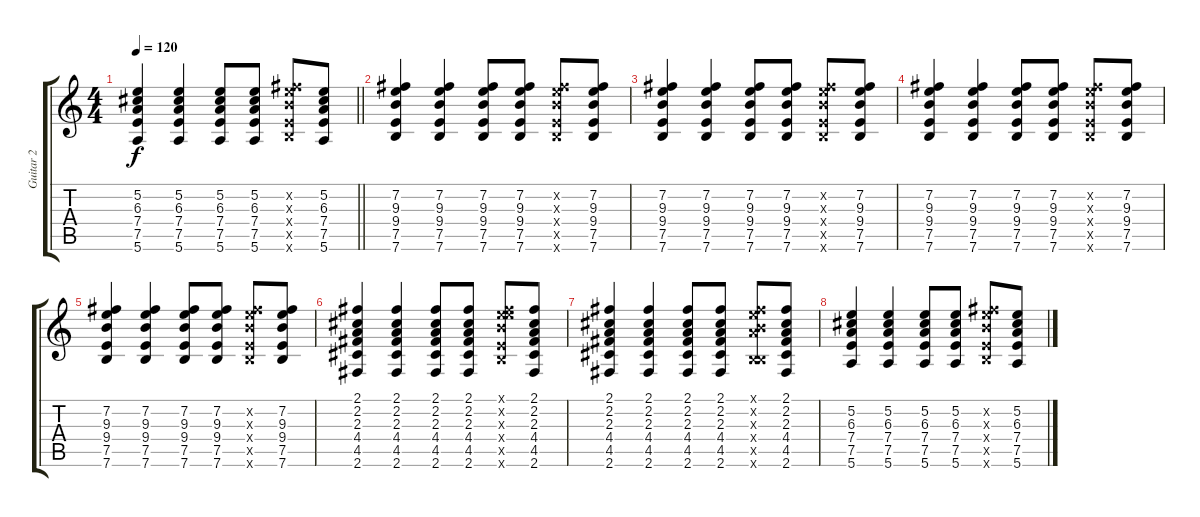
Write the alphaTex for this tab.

\track ("Guitar 2" "Guitar 2") {instrument acousticguitarnylon}
\staff {score tabs}
\tuning (E4 B3 G3 D3 A2 E2) {hide}
\ts (4 4)
\tempo 120
\clef g2
\barLineRight lightlight
\ks c
(5.2 6.3 7.4 7.5 5.6).4{dy f} (5.2 6.3 7.4 7.5 5.6).4 (5.2 6.3 7.4 7.5 5.6).8 (5.2 6.3 7.4 7.5 5.6).8 (7.2{x} 9.3{x} 9.4{x} 7.5{x} 7.6{x}).8 (5.2 6.3 7.4 7.5 5.6).8 |
(7.2 9.3 9.4 7.5 7.6).4 (7.2 9.3 9.4 7.5 7.6).4 (7.2 9.3 9.4 7.5 7.6).8 (7.2 9.3 9.4 7.5 7.6).8 (7.2{x} 9.3{x} 9.4{x} 7.5{x} 7.6{x}).8 (7.2 9.3 9.4 7.5 7.6).8 |
(7.2 9.3 9.4 7.5 7.6).4 (7.2 9.3 9.4 7.5 7.6).4 (7.2 9.3 9.4 7.5 7.6).8 (7.2 9.3 9.4 7.5 7.6).8 (7.2{x} 9.3{x} 9.4{x} 7.5{x} 7.6{x}).8 (7.2 9.3 9.4 7.5 7.6).8 |
(7.2 9.3 9.4 7.5 7.6).4 (7.2 9.3 9.4 7.5 7.6).4 (7.2 9.3 9.4 7.5 7.6).8 (7.2 9.3 9.4 7.5 7.6).8 (7.2{x} 9.3{x} 9.4{x} 7.5{x} 7.6{x}).8 (7.2 9.3 9.4 7.5 7.6).8 |
(7.2 9.3 9.4 7.5 7.6).4 (7.2 9.3 9.4 7.5 7.6).4 (7.2 9.3 9.4 7.5 7.6).8 (7.2 9.3 9.4 7.5 7.6).8 (7.2{x} 9.3{x} 9.4{x} 7.5{x} 7.6{x}).8 (7.2 9.3 9.4 7.5 7.6).8 |
(2.1 2.2 2.3 4.4 4.5 2.6).4 (2.1 2.2 2.3 4.4 4.5 2.6).4 (2.1 2.2 2.3 4.4 4.5 2.6).8 (2.1 2.2 2.3 4.4 4.5 2.6).8 (0.1{x} 7.2{x} 9.3{x} 9.4{x} 7.5{x} 7.6{x}).8 (2.1 2.2 2.3 4.4 4.5 2.6).8 |
(2.1 2.2 2.3 4.4 4.5 2.6).4 (2.1 2.2 2.3 4.4 4.5 2.6).4 (2.1 2.2 2.3 4.4 4.5 2.6).8 (2.1 2.2 2.3 4.4 4.5 2.6).8 (0.1{x} 7.2{x} 2.3{x} 9.4{x} 2.5{x} 7.6{x}).8 (2.1 2.2 2.3 4.4 4.5 2.6).8 |
(5.2 6.3 7.4 7.5 5.6).4 (5.2 6.3 7.4 7.5 5.6).4 (5.2 6.3 7.4 7.5 5.6).8 (5.2 6.3 7.4 7.5 5.6).8 (7.2{x} 9.3{x} 9.4{x} 7.5{x} 7.6{x}).8 (5.2 6.3 7.4 7.5 5.6).8
